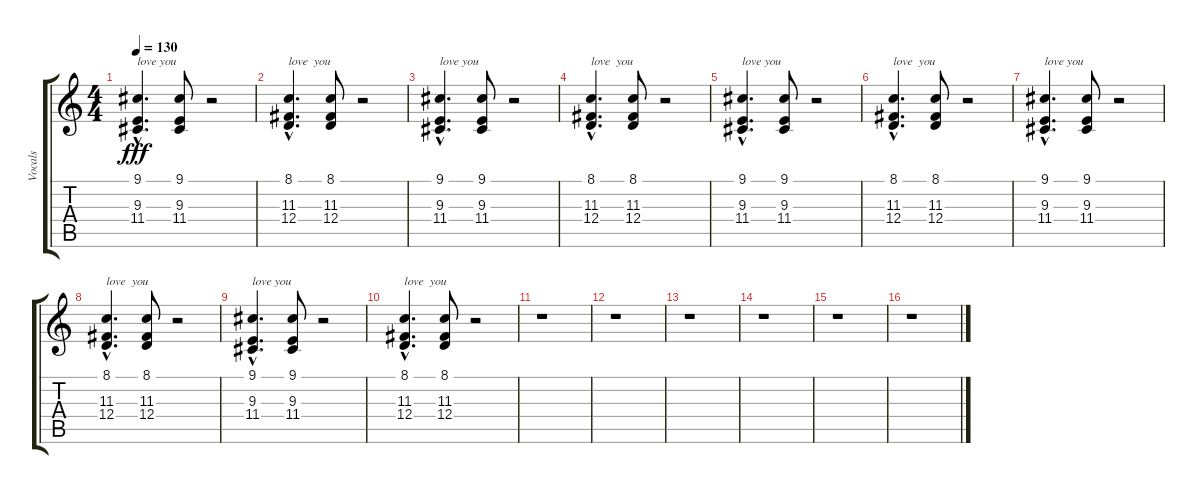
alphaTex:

\track ("Vocals" "Vocals") {instrument choiraahs}
\staff {score tabs}
\tuning (E4 B3 G3 D3 A2 E2) {hide}
\ts (4 4)
\tempo 130
\clef g2
\ks c
(9.1{hac} 9.3{hac} 11.4{hac}).4{d txt "love you" dy fff} (9.1 9.3 11.4).8 r.2 |
(8.1{hac} 11.3{hac} 12.4{hac}).4{d txt "love  you"} (8.1 11.3 12.4).8 r.2 |
(9.1{hac} 9.3{hac} 11.4{hac}).4{d txt "love you"} (9.1 9.3 11.4).8 r.2 |
(8.1{hac} 11.3{hac} 12.4{hac}).4{d txt "love  you"} (8.1 11.3 12.4).8 r.2 |
(9.1{hac} 9.3{hac} 11.4{hac}).4{d txt "love you"} (9.1 9.3 11.4).8 r.2 |
(8.1{hac} 11.3{hac} 12.4{hac}).4{d txt "love  you"} (8.1 11.3 12.4).8 r.2 |
(9.1{hac} 9.3{hac} 11.4{hac}).4{d txt "love you"} (9.1 9.3 11.4).8 r.2 |
(8.1{hac} 11.3{hac} 12.4{hac}).4{d txt "love  you"} (8.1 11.3 12.4).8 r.2 |
(9.1{hac} 9.3{hac} 11.4{hac}).4{d txt "love you"} (9.1 9.3 11.4).8 r.2 |
(8.1{hac} 11.3{hac} 12.4{hac}).4{d txt "love  you"} (8.1 11.3 12.4).8 r.2 |
r.1 |
r.1 |
r.1 |
r.1 |
r.1 |
r.1
